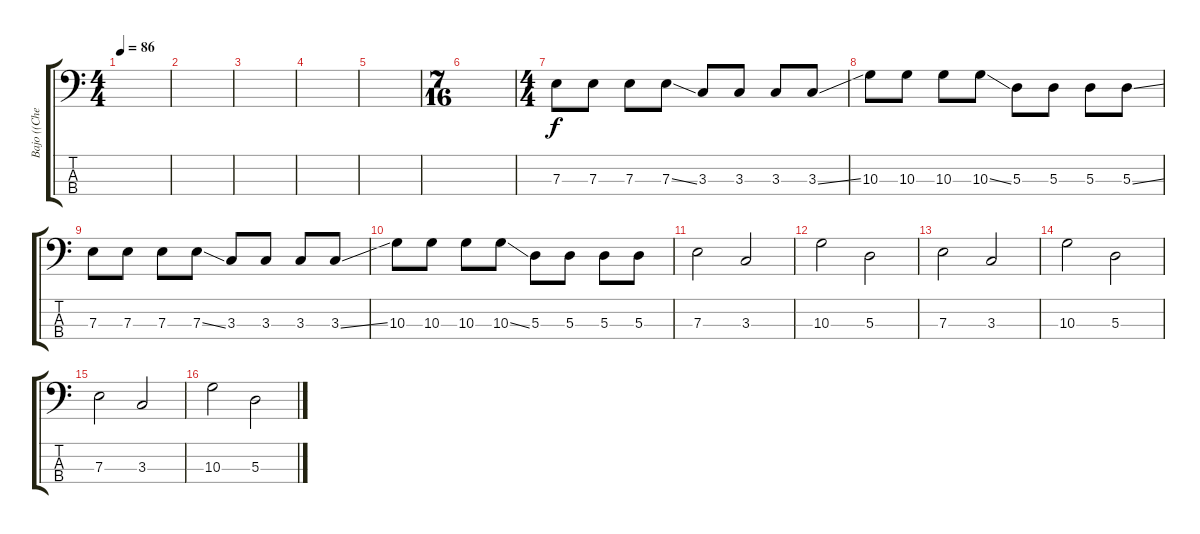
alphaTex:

\track ("Bajo ((Cherles))" "Bajo ((Che") {instrument electricbassfinger}
\staff {score tabs}
\tuning (G2 D2 A1 E1) {hide}
\ts (4 4)
\tempo 86
\clef f4
\ks c
|
|
|
|
|
\ts (7 16)
|
\ts (4 4)
7.3.8 7.3.8 7.3.8 7.3{ss}.8 3.3.8 3.3.8 3.3.8 3.3{ss}.8 |
10.3.8 10.3.8 10.3.8 10.3{ss}.8 5.3.8 5.3.8 5.3.8 5.3{ss}.8 |
7.3.8 7.3.8 7.3.8 7.3{ss}.8 3.3.8 3.3.8 3.3.8 3.3{ss}.8 |
10.3.8 10.3.8 10.3.8 10.3{ss}.8 5.3.8 5.3.8 5.3.8 5.3.8 |
7.3.2 3.3.2 |
10.3.2 5.3.2 |
7.3.2 3.3.2 |
10.3.2 5.3.2 |
7.3.2 3.3.2 |
10.3.2 5.3.2
